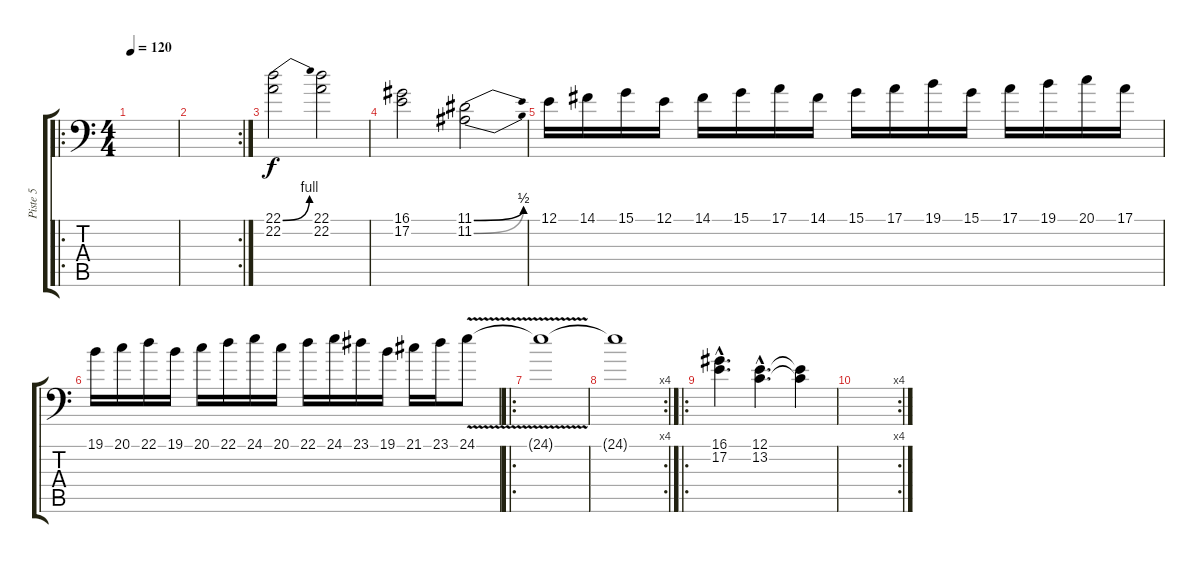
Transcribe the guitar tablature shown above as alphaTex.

\track ("Piste 5" "Piste 5") {instrument lead1square}
\staff {score tabs}
\tuning (E3 B2 G2 D2 A1 E1) {hide}
\ro
\ts (4 4)
\tempo 120
\clef f4
\ks c
|
\rc 2
|
(22.1{be (bend 0 0 60 4)} 22.2).2 (22.1 22.2).2 |
(16.1 17.2).2 (11.1{be (bend 0 0 60 2)} 11.2{be (bend 0 0 60 2)}).2 |
12.1.16 14.1.16 15.1.16 12.1.16 14.1.16 15.1.16 17.1.16 14.1.16 15.1.16 17.1.16 19.1.16 15.1.16 17.1.16 19.1.16 20.1.16 17.1.16 |
19.1.16 20.1.16 22.1.16 19.1.16 20.1.16 22.1.16 24.1.16 20.1.16 22.1.16 24.1.16 23.1.16 19.1.16 21.1.16 23.1.16 24.1{v}.8 |
\ro
24.1{t}.1 |
\rc 4
24.1{t}.1 |
\ro
(16.1{hac} 17.2{hac}).4{d} (12.1{hac} 13.2{hac}).4{d} (12.1{t} 13.2{t}).4 |
\rc 4
